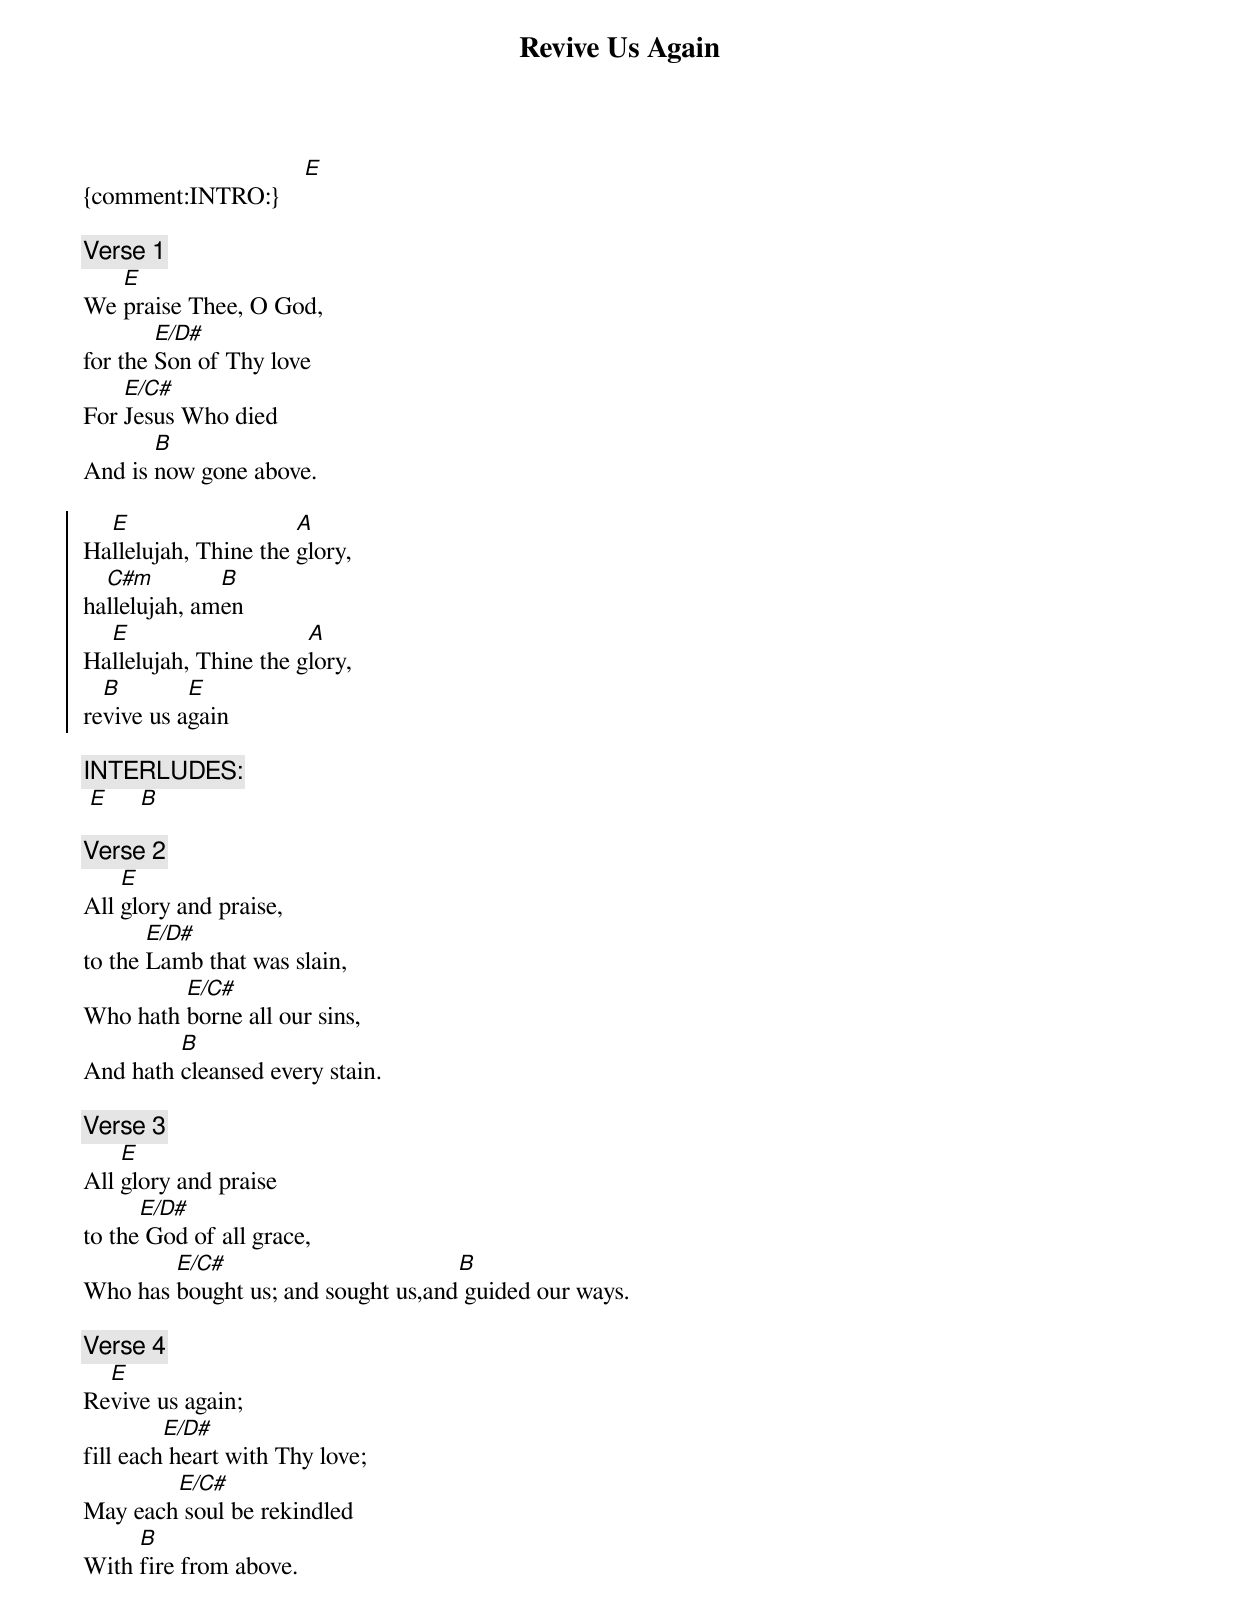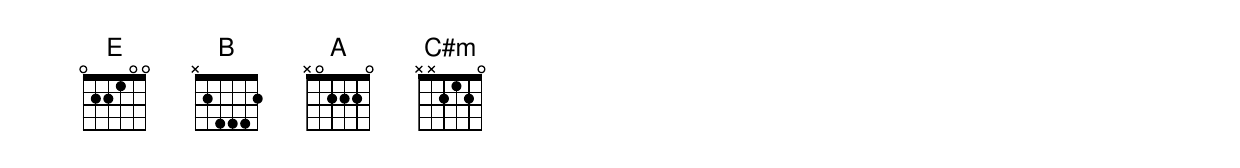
{title:Revive Us Again}
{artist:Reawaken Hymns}
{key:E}
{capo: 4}

{comment:INTRO:}    [E]

{comment:Verse 1}
We [E]praise Thee, O God,
for the [E/D#]Son of Thy love
For [E/C#]Jesus Who died
And is [B]now gone above.

{start_of_chorus}
Ha[E]llelujah, Thine the [A]glory,
ha[C#m]llelujah, am[B]en
Ha[E]llelujah, Thine the g[A]lory,
re[B]vive us a[E]gain
{end_of_chorus}

{comment:INTERLUDES:}
 [E]     [B]

{comment:Verse 2}
All [E]glory and praise,
to the [E/D#]Lamb that was slain,
Who hath [E/C#]borne all our sins,
And hath [B]cleansed every stain.

{comment:Verse 3}
All [E]glory and praise
to the[E/D#] God of all grace,
Who has [E/C#]bought us; and sought us, and[B] guided our ways.

{comment:Verse 4}
Re[E]vive us again;
fill each[E/D#] heart with Thy love;
May each[E/C#] soul be rekindled
With [B]fire from above.
